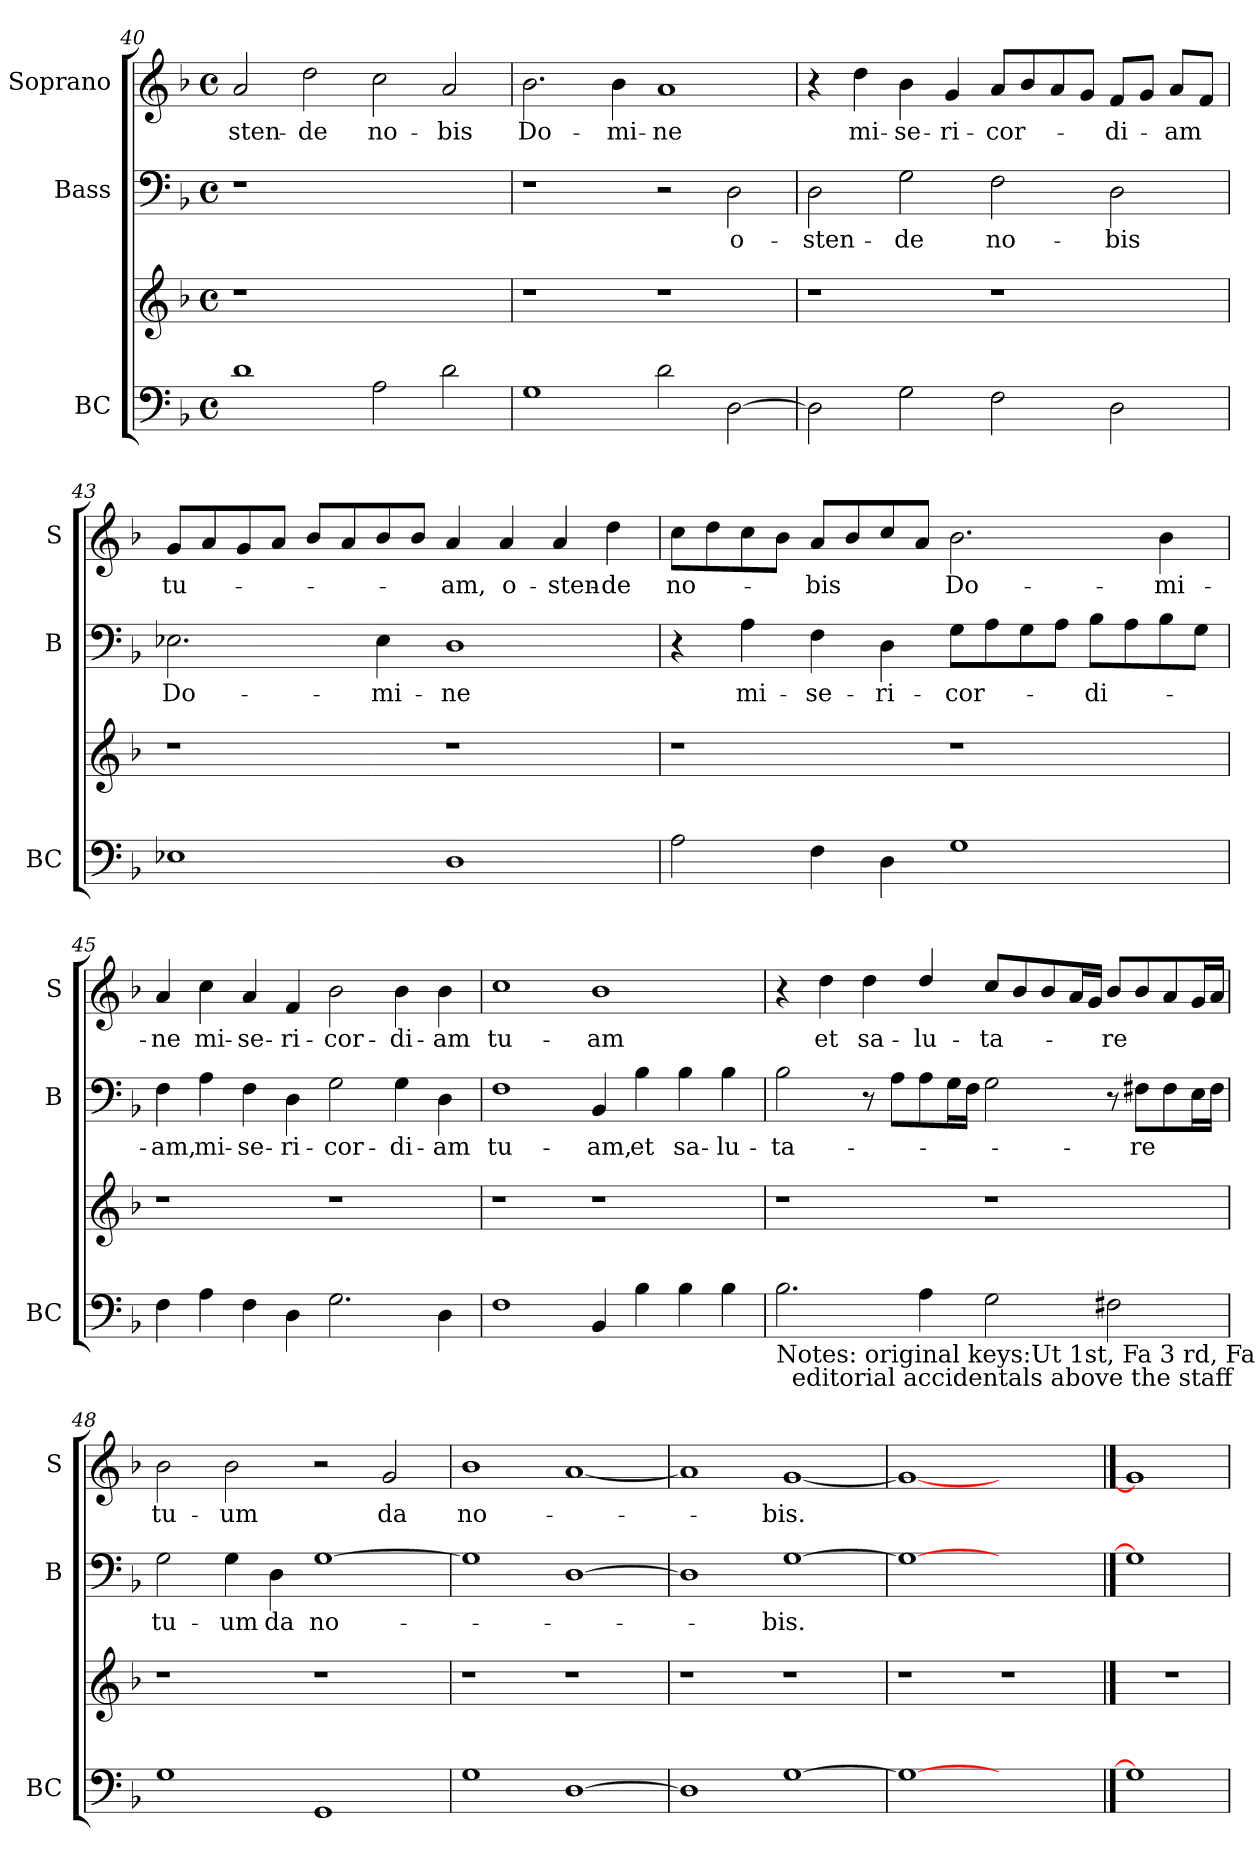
**kern	**kern	**kern	**text	**kern	**text
*part3	*part3	*part2	*part2	*part1	*part1
*staff4	*staff3	*staff2	*staff2	*staff1	*staff1
*I"BC	*	*I"Bass	*	*I"Soprano	*
*I'BC	*	*I'B	*	*I'S	*
!!LO:LB:g=z
*clefF4	*clefG2	*clefF4	*	*clefG2	*
*k[b-]	*k[b-]	*k[b-]	*	*k[b-]	*
*F:	*F:	*F:	*	*F:	*
*M4/4	*M4/4	*M4/4	*	*M4/4	*
*met(c)	*met(c)	*met(c)	*	*met(c)	*
=40	=40	=40	=40	=40	=40
1d	1r	1r	.	2a/	-sten-
.	.	.	.	2dd\	-de
2A\	1ryy	1ryy	.	2cc\	no-
2d\	.	.	.	2a/	-bis
=41	=41	=41	=41	=41	=41
1G	1r	1r	.	2.b-\	Do-
.	.	.	.	4b-\	-mi-
2d\	1r	2r	.	1a	-ne
[2D\	.	2D\	o-	.	.
=42	=42	=42	=42	=42	=42
2D\]	1r	2D\	-sten-	4r	.
.	.	.	.	4dd\	mi-
2G\	.	2G\	-de	4b-\	-se-
.	.	.	.	4g/	-ri-
2F\	1r	2F\	no-	8a/L	-cor-
.	.	.	.	8b-/	.
.	.	.	.	8a/	.
.	.	.	.	8g/J	.
2D\	.	2D\	-bis	8f/L	-di-
.	.	.	.	8g/J	.
.	.	.	.	8a/L	-am
.	.	.	.	8f/J	.
=43	=43	=43	=43	=43	=43
1E-X	1r	2.E-X\	Do-	8g/L	tu-
.	.	.	.	8a/	.
.	.	.	.	8g/	.
.	.	.	.	8a/J	.
.	.	.	.	8b-/L	.
.	.	.	.	8a/	.
.	.	4E-\	-mi-	8b-/	.
.	.	.	.	8b-/J	.
1D	1r	1D	-ne	4a/	-am,
.	.	.	.	4a/	o-
.	.	.	.	4a/	-sten-
.	.	.	.	4dd\	-de
!!LO:LB:g=z
=44	=44	=44	=44	=44	=44
2A\	1r	4r	.	8cc\L	no-
.	.	.	.	8dd\	.
.	.	4A\	mi-	8cc\	.
.	.	.	.	8b-\J	.
4F\	.	4F\	-se-	8a/L	-bis
.	.	.	.	8b-/	.
4D\	.	4D\	-ri-	8cc/	.
.	.	.	.	8a/J	.
1G	1r	8G\L	-cor-	2.b-\	Do-
.	.	8A\	.	.	.
.	.	8G\	.	.	.
.	.	8A\J	.	.	.
.	.	8B-\L	-di-	.	.
.	.	8A\	.	.	.
.	.	8B-\	.	4b-\	-mi-
.	.	8G\J	.	.	.
=45	=45	=45	=45	=45	=45
4F\	1r	4F\	-am,	4a/	-ne
4A\	.	4A\	mi-	4cc\	mi-
4F\	.	4F\	-se-	4a/	-se-
4D\	.	4D\	-ri-	4f/	-ri-
2.G\	1r	2G\	-cor-	2b-\	-cor-
.	.	4G\	-di-	4b-\	-di-
4D\	.	4D\	-am	4b-\	-am
=46	=46	=46	=46	=46	=46
1F	1r	1F	tu-	1cc	tu-
4BB-/	1r	4BB-/	-am,	1b-	-am
4B-\	.	4B-\	et	.	.
4B-\	.	4B-\	sa-	.	.
4B-\	.	4B-\	-lu-	.	.
!!LO:LB:g=z
=47	=47	=47	=47	=47	=47
!LO:TX:b:t=Notes&colon; original keys&colon;Ut 1st, Fa 3 rd, Fa 3rd\n            editorial accidentals above the staff	!	!	!	!	!
2.B-\	1r	2B-\	-ta-	4r	.
.	.	.	.	4dd\	et
.	.	8r	.	4dd\	sa-
.	.	8A\L	.	.	.
4A\	.	8A\	.	4dd/	-lu-
.	.	16G\L	.	.	.
.	.	16F\JJ	.	.	.
2G\	1r	2G\	.	8cc/L	-ta-
.	.	.	.	8b-/	.
.	.	.	.	8b-/	.
.	.	.	.	16a/L	.
.	.	.	.	16g/JJ	.
2F#X\	.	8r	.	8b-/L	-re
.	.	8F#X\L	-re	8b-/	.
.	.	8F#\	.	8a/	.
.	.	16E\L	.	16g/L	.
.	.	16F#\JJ	.	16a/JJ	.
=48	=48	=48	=48	=48	=48
1G	1r	2G\	tu-	2b-\	tu-
.	.	4G\	-um	2b-\	-um
.	.	4D\	da	.	.
1GG	1r	[1G	no-	2r	.
.	.	.	.	2g/	da
=49	=49	=49	=49	=49	=49
1G	1r	1G]	.	1b-	no-
[1D	1r	[1D	.	[1a	.
=50	=50	=50	=50	=50	=50
1D]	1r	1D]	.	1a]	.
[1G	1r	[1G	-bis.	[1g	-bis.
=51	=51	=51	=51	=51	=51
1G_	1r	1G_	.	1g_	.
1ryy	1r	1ryy	.	1ryy	.
==52	==52	==52	==52	==52	==52
1G]	1r	1G]	.	1g]	.
=	=	=	=	=	=
*-	*-	*-	*-	*-	*-
